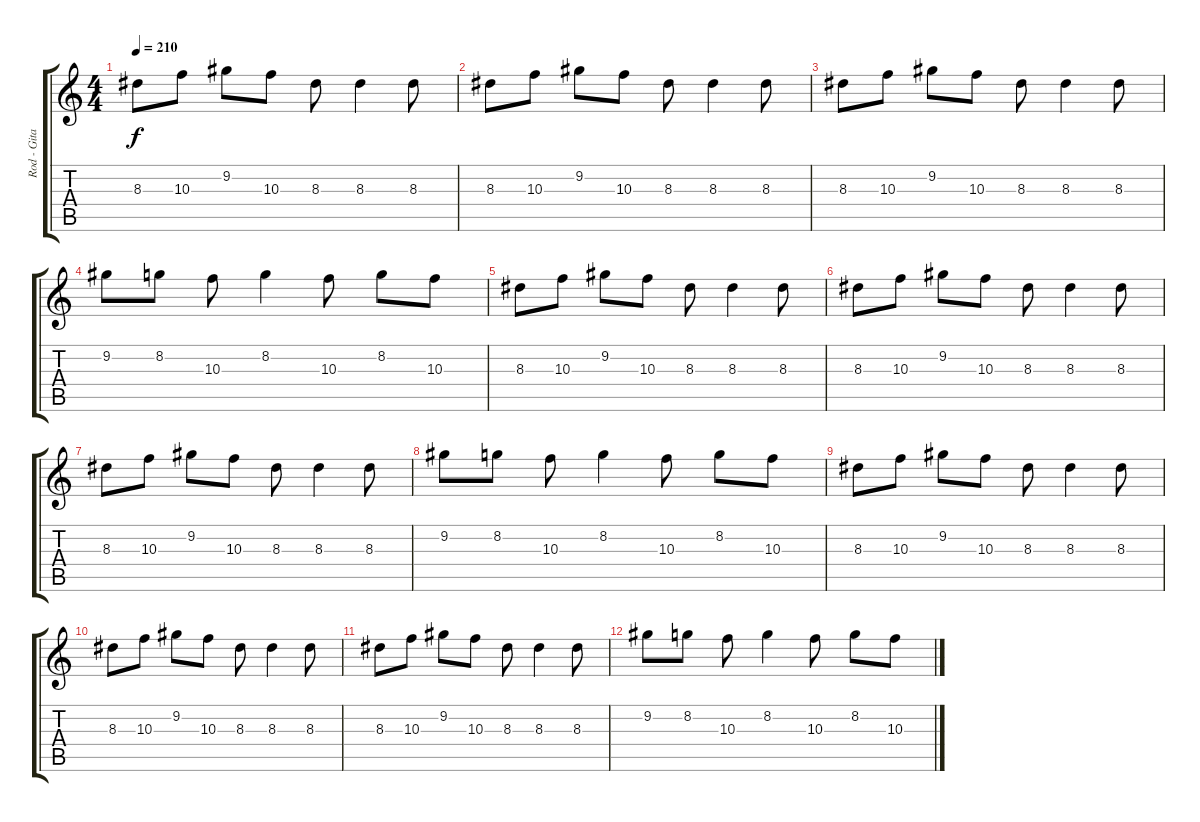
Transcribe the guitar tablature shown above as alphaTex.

\track ("Rod - Gitarre 1" "Rod - Gita") {instrument distortionguitar}
\staff {score tabs}
\tuning (E4 B3 G3 D3 A2 E2) {hide}
\ts (4 4)
\tempo 210
\clef g2
\ks c
8.3.8{dy f} 10.3.8 9.2.8 10.3.8 8.3.8 8.3.4 8.3.8 |
8.3.8 10.3.8 9.2.8 10.3.8 8.3.8 8.3.4 8.3.8 |
8.3.8 10.3.8 9.2.8 10.3.8 8.3.8 8.3.4 8.3.8 |
9.2.8 8.2.8 10.3.8 8.2.4 10.3.8 8.2.8 10.3.8 |
8.3.8 10.3.8 9.2.8 10.3.8 8.3.8 8.3.4 8.3.8 |
8.3.8 10.3.8 9.2.8 10.3.8 8.3.8 8.3.4 8.3.8 |
8.3.8 10.3.8 9.2.8 10.3.8 8.3.8 8.3.4 8.3.8 |
9.2.8 8.2.8 10.3.8 8.2.4 10.3.8 8.2.8 10.3.8 |
8.3.8 10.3.8 9.2.8 10.3.8 8.3.8 8.3.4 8.3.8 |
8.3.8 10.3.8 9.2.8 10.3.8 8.3.8 8.3.4 8.3.8 |
8.3.8 10.3.8 9.2.8 10.3.8 8.3.8 8.3.4 8.3.8 |
9.2.8 8.2.8 10.3.8 8.2.4 10.3.8 8.2.8 10.3.8
